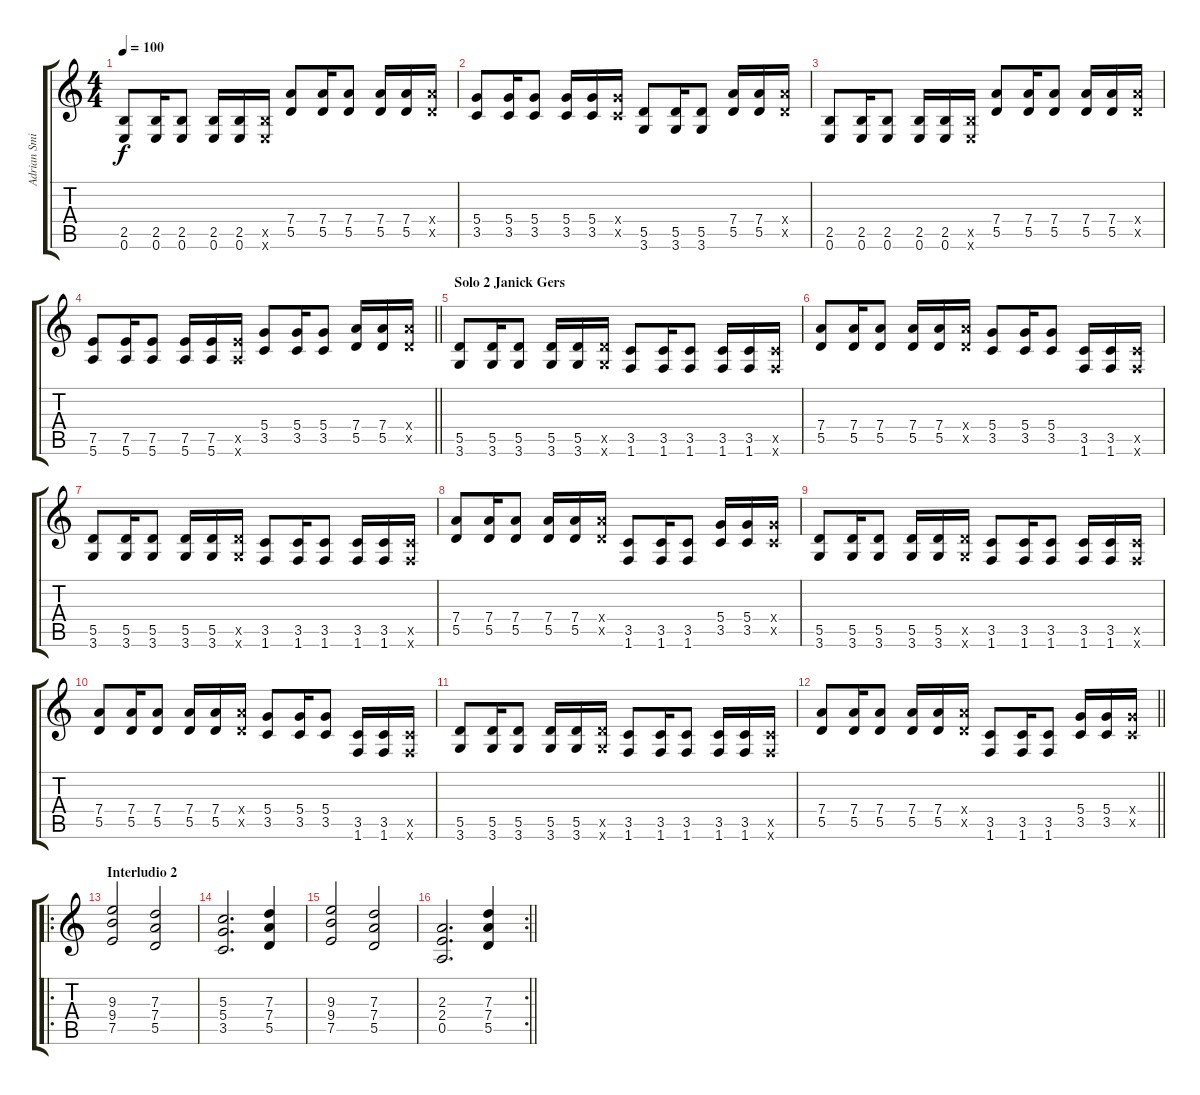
\track ("Adrian Smith" "Adrian Smi") {instrument overdrivenguitar}
\staff {score tabs}
\tuning (E4 B3 G3 D3 A2 E2) {hide}
\ts (4 4)
\tempo 100
\clef g2
\ks c
(2.5 0.6).8{dy f} (2.5 0.6).16 (2.5 0.6).8 (2.5 0.6).16 (2.5 0.6).16 (2.5{x} 0.6{x}).16 (7.4 5.5).8 (7.4 5.5).16 (7.4 5.5).8 (7.4 5.5).16 (7.4 5.5).16 (7.4{x} 5.5{x}).16 |
(5.4 3.5).8 (5.4 3.5).16 (5.4 3.5).8 (5.4 3.5).16 (5.4 3.5).16 (5.4{x} 3.5{x}).16 (5.5 3.6).8 (5.5 3.6).16 (5.5 3.6).8 (7.4 5.5).16 (7.4 5.5).16 (7.4{x} 5.5{x}).16 |
(2.5 0.6).8 (2.5 0.6).16 (2.5 0.6).8 (2.5 0.6).16 (2.5 0.6).16 (2.5{x} 0.6{x}).16 (7.4 5.5).8 (7.4 5.5).16 (7.4 5.5).8 (7.4 5.5).16 (7.4 5.5).16 (7.4{x} 5.5{x}).16 |
\barLineRight lightlight
(7.5 5.6).8 (7.5 5.6).16 (7.5 5.6).8 (7.5 5.6).16 (7.5 5.6).16 (7.5{x} 5.6{x}).16 (5.4 3.5).8 (5.4 3.5).16 (5.4 3.5).8 (7.4 5.5).16 (7.4 5.5).16 (7.4{x} 5.5{x}).16 |
\section ("" "Solo 2 Janick Gers")
(5.5 3.6).8 (5.5 3.6).16 (5.5 3.6).8 (5.5 3.6).16 (5.5 3.6).16 (5.5{x} 3.6{x}).16 (3.5 1.6).8 (3.5 1.6).16 (3.5 1.6).8 (3.5 1.6).16 (3.5 1.6).16 (3.5{x} 1.6{x}).16 |
(7.4 5.5).8 (7.4 5.5).16 (7.4 5.5).8 (7.4 5.5).16 (7.4 5.5).16 (7.4{x} 5.5{x}).16 (5.4 3.5).8 (5.4 3.5).16 (5.4 3.5).8 (3.5 1.6).16 (3.5 1.6).16 (3.5{x} 1.6{x}).16 |
(5.5 3.6).8 (5.5 3.6).16 (5.5 3.6).8 (5.5 3.6).16 (5.5 3.6).16 (5.5{x} 3.6{x}).16 (3.5 1.6).8 (3.5 1.6).16 (3.5 1.6).8 (3.5 1.6).16 (3.5 1.6).16 (3.5{x} 1.6{x}).16 |
(7.4 5.5).8 (7.4 5.5).16 (7.4 5.5).8 (7.4 5.5).16 (7.4 5.5).16 (7.4{x} 5.5{x}).16 (3.5 1.6).8 (3.5 1.6).16 (3.5 1.6).8 (5.4 3.5).16 (5.4 3.5).16 (5.4{x} 3.5{x}).16 |
(5.5 3.6).8 (5.5 3.6).16 (5.5 3.6).8 (5.5 3.6).16 (5.5 3.6).16 (5.5{x} 3.6{x}).16 (3.5 1.6).8 (3.5 1.6).16 (3.5 1.6).8 (3.5 1.6).16 (3.5 1.6).16 (3.5{x} 1.6{x}).16 |
(7.4 5.5).8 (7.4 5.5).16 (7.4 5.5).8 (7.4 5.5).16 (7.4 5.5).16 (7.4{x} 5.5{x}).16 (5.4 3.5).8 (5.4 3.5).16 (5.4 3.5).8 (3.5 1.6).16 (3.5 1.6).16 (3.5{x} 1.6{x}).16 |
(5.5 3.6).8 (5.5 3.6).16 (5.5 3.6).8 (5.5 3.6).16 (5.5 3.6).16 (5.5{x} 3.6{x}).16 (3.5 1.6).8 (3.5 1.6).16 (3.5 1.6).8 (3.5 1.6).16 (3.5 1.6).16 (3.5{x} 1.6{x}).16 |
\barLineRight lightlight
(7.4 5.5).8 (7.4 5.5).16 (7.4 5.5).8 (7.4 5.5).16 (7.4 5.5).16 (7.4{x} 5.5{x}).16 (3.5 1.6).8 (3.5 1.6).16 (3.5 1.6).8 (5.4 3.5).16 (5.4 3.5).16 (5.4{x} 3.5{x}).16 |
\ro
\section ("" "Interludio 2")
(9.3 9.4 7.5).2 (7.3 7.4 5.5).2 |
(5.3 5.4 3.5).2{d} (7.3 7.4 5.5).4 |
(9.3 9.4 7.5).2 (7.3 7.4 5.5).2 |
\rc 2
\barLineRight lightlight
(2.3 2.4 0.5).2{d} (7.3 7.4 5.5).4
